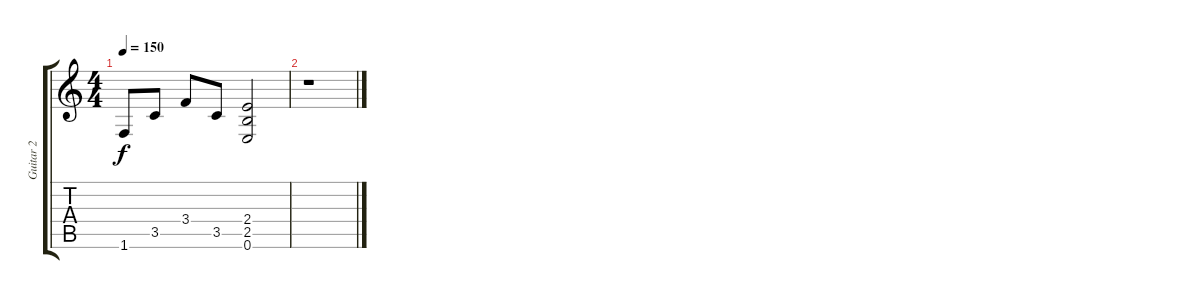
\track ("Guitar 2" "Guitar 2") {instrument distortionguitar}
\staff {score tabs}
\tuning (E4 B3 G3 D3 A2 E2) {hide}
\ts (4 4)
\tempo 150
\clef g2
\ks c
1.6.8{dy f} 3.5.8 3.4.8 3.5.8 (2.4 2.5 0.6).2 |
r.1
